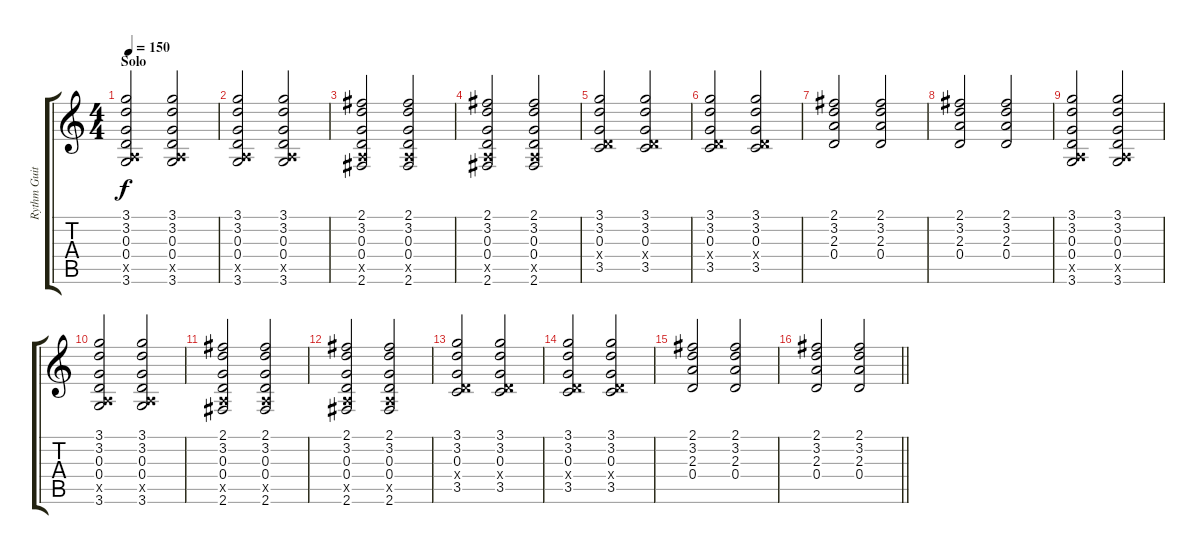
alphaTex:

\track ("Rythm Guitar" "Rythm Guit") {instrument electricguitarclean}
\staff {score tabs}
\tuning (E4 B3 G3 D3 A2 E2) {hide}
\ts (4 4)
\section ("" "Solo")
\tempo 150
\clef g2
\ks c
(3.1 3.2 0.3 0.4 0.5{x} 3.6).2{dy f} (3.1 3.2 0.3 0.4 0.5{x} 3.6).2 |
(3.1 3.2 0.3 0.4 0.5{x} 3.6).2 (3.1 3.2 0.3 0.4 0.5{x} 3.6).2 |
(2.1 3.2 0.3 0.4 0.5{x} 2.6).2 (2.1 3.2 0.3 0.4 0.5{x} 2.6).2 |
(2.1 3.2 0.3 0.4 0.5{x} 2.6).2 (2.1 3.2 0.3 0.4 0.5{x} 2.6).2 |
(3.1 3.2 0.3 0.4{x} 3.5).2 (3.1 3.2 0.3 0.4{x} 3.5).2 |
(3.1 3.2 0.3 0.4{x} 3.5).2 (3.1 3.2 0.3 0.4{x} 3.5).2 |
(2.1 3.2 2.3 0.4).2 (2.1 3.2 2.3 0.4).2 |
(2.1 3.2 2.3 0.4).2 (2.1 3.2 2.3 0.4).2 |
(3.1 3.2 0.3 0.4 0.5{x} 3.6).2 (3.1 3.2 0.3 0.4 0.5{x} 3.6).2 |
(3.1 3.2 0.3 0.4 0.5{x} 3.6).2 (3.1 3.2 0.3 0.4 0.5{x} 3.6).2 |
(2.1 3.2 0.3 0.4 0.5{x} 2.6).2 (2.1 3.2 0.3 0.4 0.5{x} 2.6).2 |
(2.1 3.2 0.3 0.4 0.5{x} 2.6).2 (2.1 3.2 0.3 0.4 0.5{x} 2.6).2 |
(3.1 3.2 0.3 0.4{x} 3.5).2 (3.1 3.2 0.3 0.4{x} 3.5).2 |
(3.1 3.2 0.3 0.4{x} 3.5).2 (3.1 3.2 0.3 0.4{x} 3.5).2 |
(2.1 3.2 2.3 0.4).2 (2.1 3.2 2.3 0.4).2 |
\barLineRight lightlight
(2.1 3.2 2.3 0.4).2 (2.1 3.2 2.3 0.4).2
